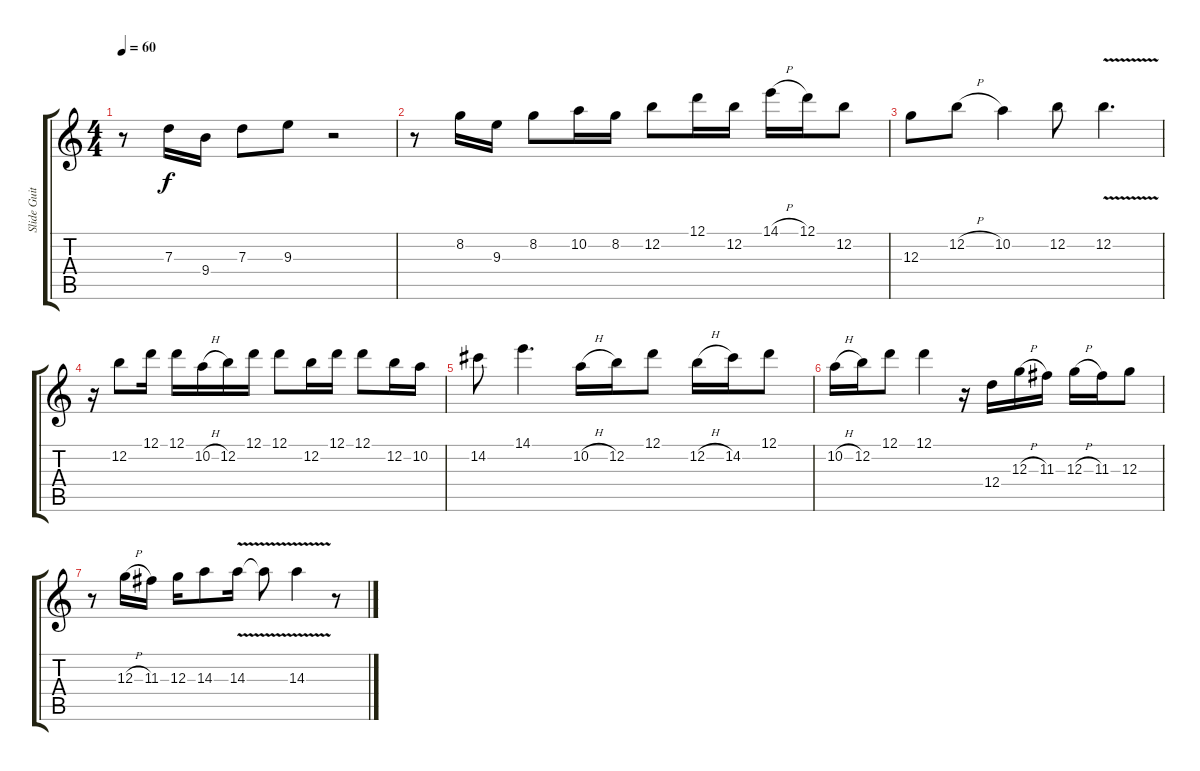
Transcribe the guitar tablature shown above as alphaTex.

\track ("Slide Guitar in Open G" "Slide Guit") {instrument electricguitarjazz}
\staff {score tabs}
\tuning (D4 B3 G3 D3 G2 D2) {hide}
\ts (4 4)
\tempo 60
\clef g2
\ks c
r.8{dy f} 7.3.16 9.4.16 7.3.8 9.3.8 r.2 |
r.8 8.2.16 9.3.16 8.2.8 10.2.16 8.2.16 12.2.8 12.1.16 12.2.16 14.1{h}.16 12.1.16 12.2.8 |
12.3.8 12.2{h}.8 10.2.4 12.2.8 12.2{v}.4{d} |
r.16 12.2.8{volume 6} 12.1.16 12.1.16 10.2{h}.16 12.2.16 12.1.16 12.1.8 12.2.16 12.1.16 12.1.8 12.2.16 10.2.16 |
14.2.8 14.1.4{d} 10.2{h}.16 12.2.16 12.1.8 12.2{h}.16 14.2.16 12.1.8 |
10.2{h}.16{volume 2} 12.2.16 12.1.8 12.1.4 r.16 12.4.16 12.3{h}.16 11.3.16 12.3{h}.16 11.3.16 12.3.8 |
r.8 12.3{h}.16 11.3.16 12.3.16 14.3.8 14.3{v}.16 14.3{v t}.8 14.3{v}.4 r.8
